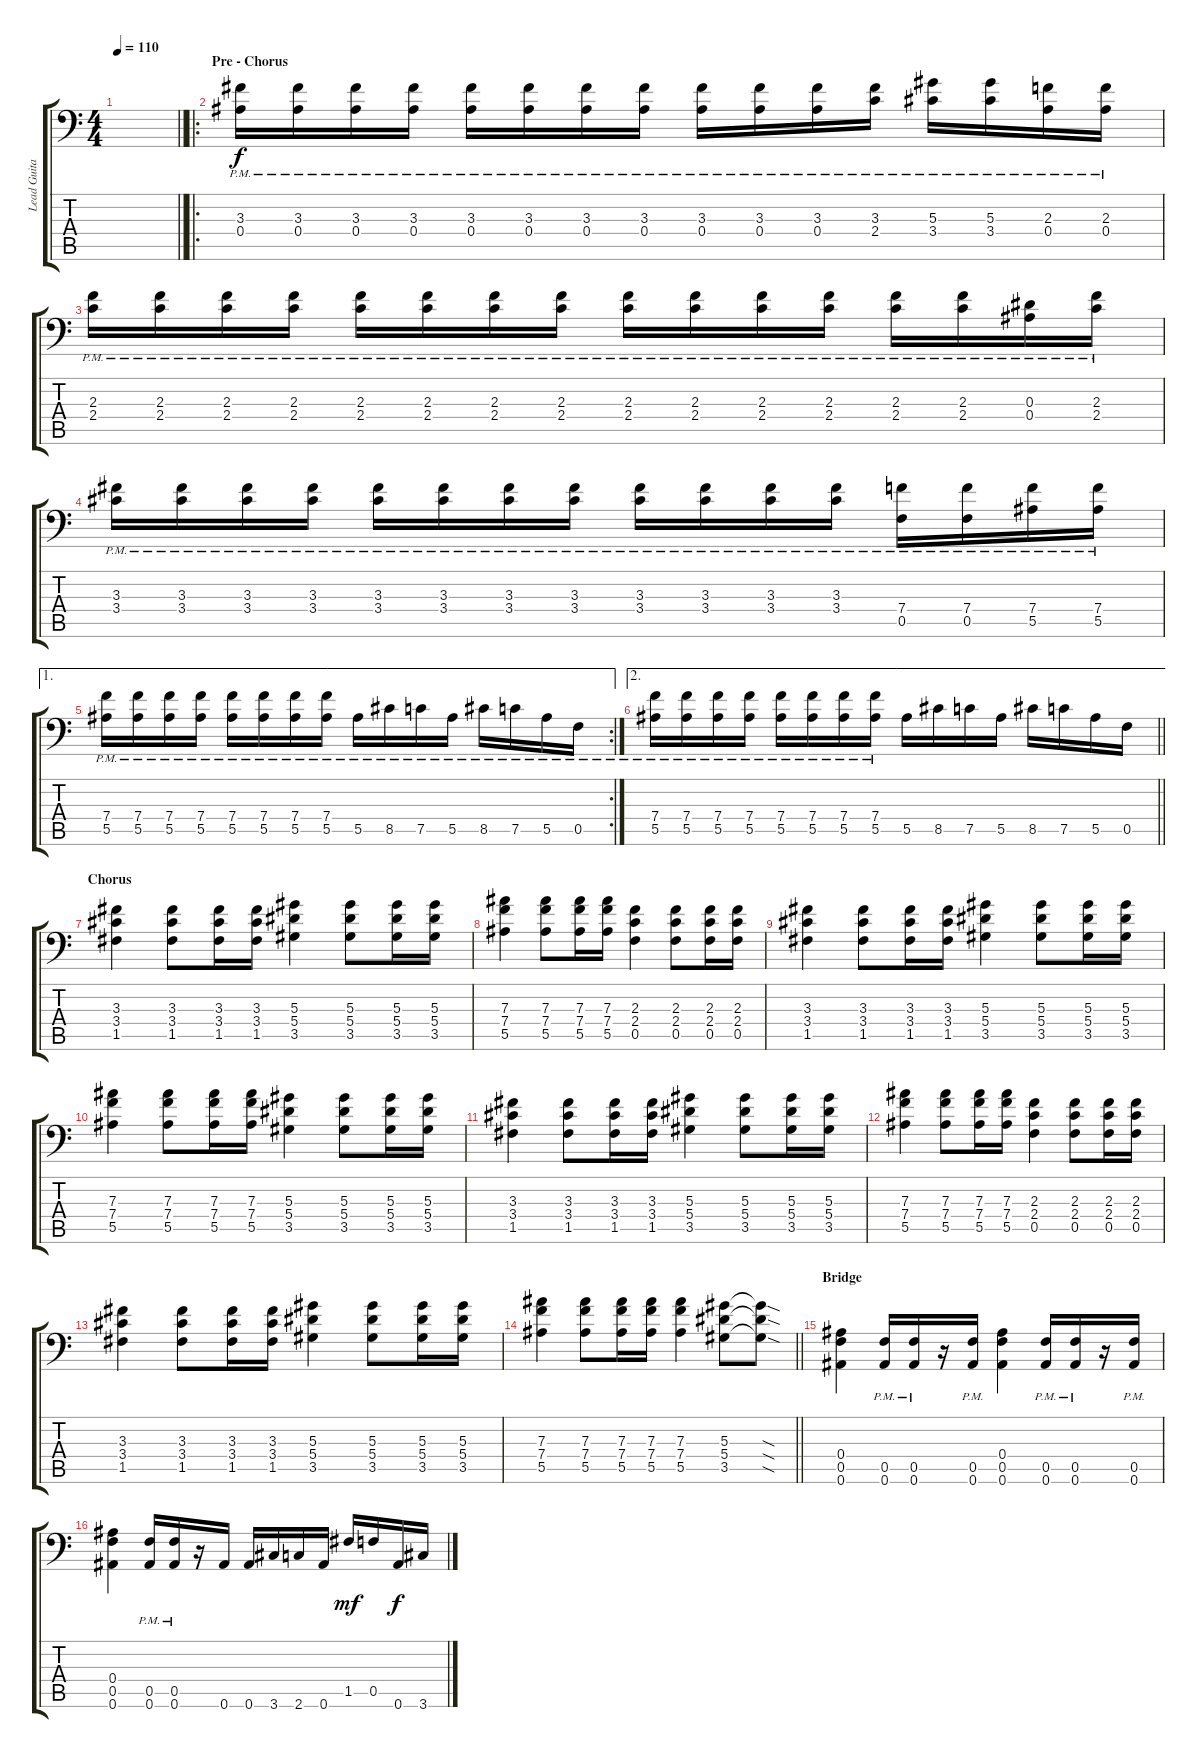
\track ("Lead Guitar" "Lead Guita") {instrument distortionguitar}
\staff {score tabs}
\tuning (C4 G3 Eb3 Bb2 F2 Bb1) {hide}
\ts (4 4)
\tempo 110
\clef f4
\barLineRight lightlight
\ks c
|
\ro
\section ("" "Pre - Chorus")
(3.3{pm} 0.4{pm}).16 (3.3{pm} 0.4{pm}).16 (3.3{pm} 0.4{pm}).16 (3.3{pm} 0.4{pm}).16 (3.3{pm} 0.4{pm}).16 (3.3{pm} 0.4{pm}).16 (3.3{pm} 0.4{pm}).16 (3.3{pm} 0.4{pm}).16 (3.3{pm} 0.4{pm}).16 (3.3{pm} 0.4{pm}).16 (3.3{pm} 0.4{pm}).16 (3.3{pm} 2.4{pm}).16 (5.3{pm} 3.4{pm}).16 (5.3{pm} 3.4{pm}).16 (2.3{pm} 0.4{pm}).16 (2.3{pm} 0.4{pm}).16 |
(2.3{pm} 2.4{pm}).16 (2.3{pm} 2.4{pm}).16 (2.3{pm} 2.4{pm}).16 (2.3{pm} 2.4{pm}).16 (2.3{pm} 2.4{pm}).16 (2.3{pm} 2.4{pm}).16 (2.3{pm} 2.4{pm}).16 (2.3{pm} 2.4{pm}).16 (2.3{pm} 2.4{pm}).16 (2.3{pm} 2.4{pm}).16 (2.3{pm} 2.4{pm}).16 (2.3{pm} 2.4{pm}).16 (2.3{pm} 2.4{pm}).16 (2.3{pm} 2.4{pm}).16 (0.3{pm} 0.4{pm}).16 (2.3{pm} 2.4{pm}).16 |
(3.3{pm} 3.4{pm}).16 (3.3{pm} 3.4{pm}).16 (3.3{pm} 3.4{pm}).16 (3.3{pm} 3.4{pm}).16 (3.3{pm} 3.4{pm}).16 (3.3{pm} 3.4{pm}).16 (3.3{pm} 3.4{pm}).16 (3.3{pm} 3.4{pm}).16 (3.3{pm} 3.4{pm}).16 (3.3{pm} 3.4{pm}).16 (3.3{pm} 3.4{pm}).16 (3.3{pm} 3.4{pm}).16 (7.4{pm} 0.5{pm}).16 (7.4{pm} 0.5{pm}).16 (7.4{pm} 5.5{pm}).16 (7.4{pm} 5.5{pm}).16 |
\ae 1
\rc 2
(7.4{pm} 5.5{pm}).16 (7.4{pm} 5.5{pm}).16 (7.4{pm} 5.5{pm}).16 (7.4{pm} 5.5{pm}).16 (7.4{pm} 5.5{pm}).16 (7.4{pm} 5.5{pm}).16 (7.4{pm} 5.5{pm}).16 (7.4{pm} 5.5{pm}).16 5.5{pm}.16 8.5{pm}.16 7.5{pm}.16 5.5{pm}.16 8.5{pm}.16 7.5{pm}.16 5.5{pm}.16 0.5{pm}.16 |
\ae 2
\barLineRight lightlight
(7.4{pm} 5.5{pm}).16 (7.4{pm} 5.5{pm}).16 (7.4{pm} 5.5{pm}).16 (7.4{pm} 5.5{pm}).16 (7.4{pm} 5.5{pm}).16 (7.4{pm} 5.5{pm}).16 (7.4{pm} 5.5{pm}).16 (7.4{pm} 5.5{pm}).16 5.5.16 8.5.16 7.5.16 5.5.16 8.5.16 7.5.16 5.5.16 0.5.16 |
\section ("" "Chorus")
(3.3 3.4 1.5).4 (3.3 3.4 1.5).8 (3.3 3.4 1.5).16 (3.3 3.4 1.5).16 (5.3 5.4 3.5).4 (5.3 5.4 3.5).8 (5.3 5.4 3.5).16 (5.3 5.4 3.5).16 |
(7.3 7.4 5.5).4 (7.3 7.4 5.5).8 (7.3 7.4 5.5).16 (7.3 7.4 5.5).16 (2.3 2.4 0.5).4 (2.3 2.4 0.5).8 (2.3 2.4 0.5).16 (2.3 2.4 0.5).16 |
(3.3 3.4 1.5).4 (3.3 3.4 1.5).8 (3.3 3.4 1.5).16 (3.3 3.4 1.5).16 (5.3 5.4 3.5).4 (5.3 5.4 3.5).8 (5.3 5.4 3.5).16 (5.3 5.4 3.5).16 |
(7.3 7.4 5.5).4 (7.3 7.4 5.5).8 (7.3 7.4 5.5).16 (7.3 7.4 5.5).16 (5.3 5.4 3.5).4 (5.3 5.4 3.5).8 (5.3 5.4 3.5).16 (5.3 5.4 3.5).16 |
(3.3 3.4 1.5).4 (3.3 3.4 1.5).8 (3.3 3.4 1.5).16 (3.3 3.4 1.5).16 (5.3 5.4 3.5).4 (5.3 5.4 3.5).8 (5.3 5.4 3.5).16 (5.3 5.4 3.5).16 |
(7.3 7.4 5.5).4 (7.3 7.4 5.5).8 (7.3 7.4 5.5).16 (7.3 7.4 5.5).16 (2.3 2.4 0.5).4 (2.3 2.4 0.5).8 (2.3 2.4 0.5).16 (2.3 2.4 0.5).16 |
(3.3 3.4 1.5).4 (3.3 3.4 1.5).8 (3.3 3.4 1.5).16 (3.3 3.4 1.5).16 (5.3 5.4 3.5).4 (5.3 5.4 3.5).8 (5.3 5.4 3.5).16 (5.3 5.4 3.5).16 |
\barLineRight lightlight
(7.3 7.4 5.5).4 (7.3 7.4 5.5).8 (7.3 7.4 5.5).16 (7.3 7.4 5.5).16 (7.3 7.4 5.5).4 (5.3 5.4 3.5).8 (5.3{sod t} 5.4{sod t} 3.5{sod t}).8 |
\section ("" "Bridge")
(0.4 0.5 0.6).4 (0.5{pm} 0.6{pm}).16 (0.5{pm} 0.6{pm}).16 r.16 (0.5{pm} 0.6{pm}).16 (0.4 0.5 0.6).4 (0.5{pm} 0.6{pm}).16 (0.5{pm} 0.6{pm}).16 r.16 (0.5{pm} 0.6{pm}).16 |
(0.4 0.5 0.6).4 (0.5{pm} 0.6{pm}).16 (0.5{pm} 0.6{pm}).16 r.16 0.6.16 0.6.16 3.6.16 2.6.16 0.6.16 1.5.16{dy mf} 0.5.16 0.6.16{dy f} 3.6.16
